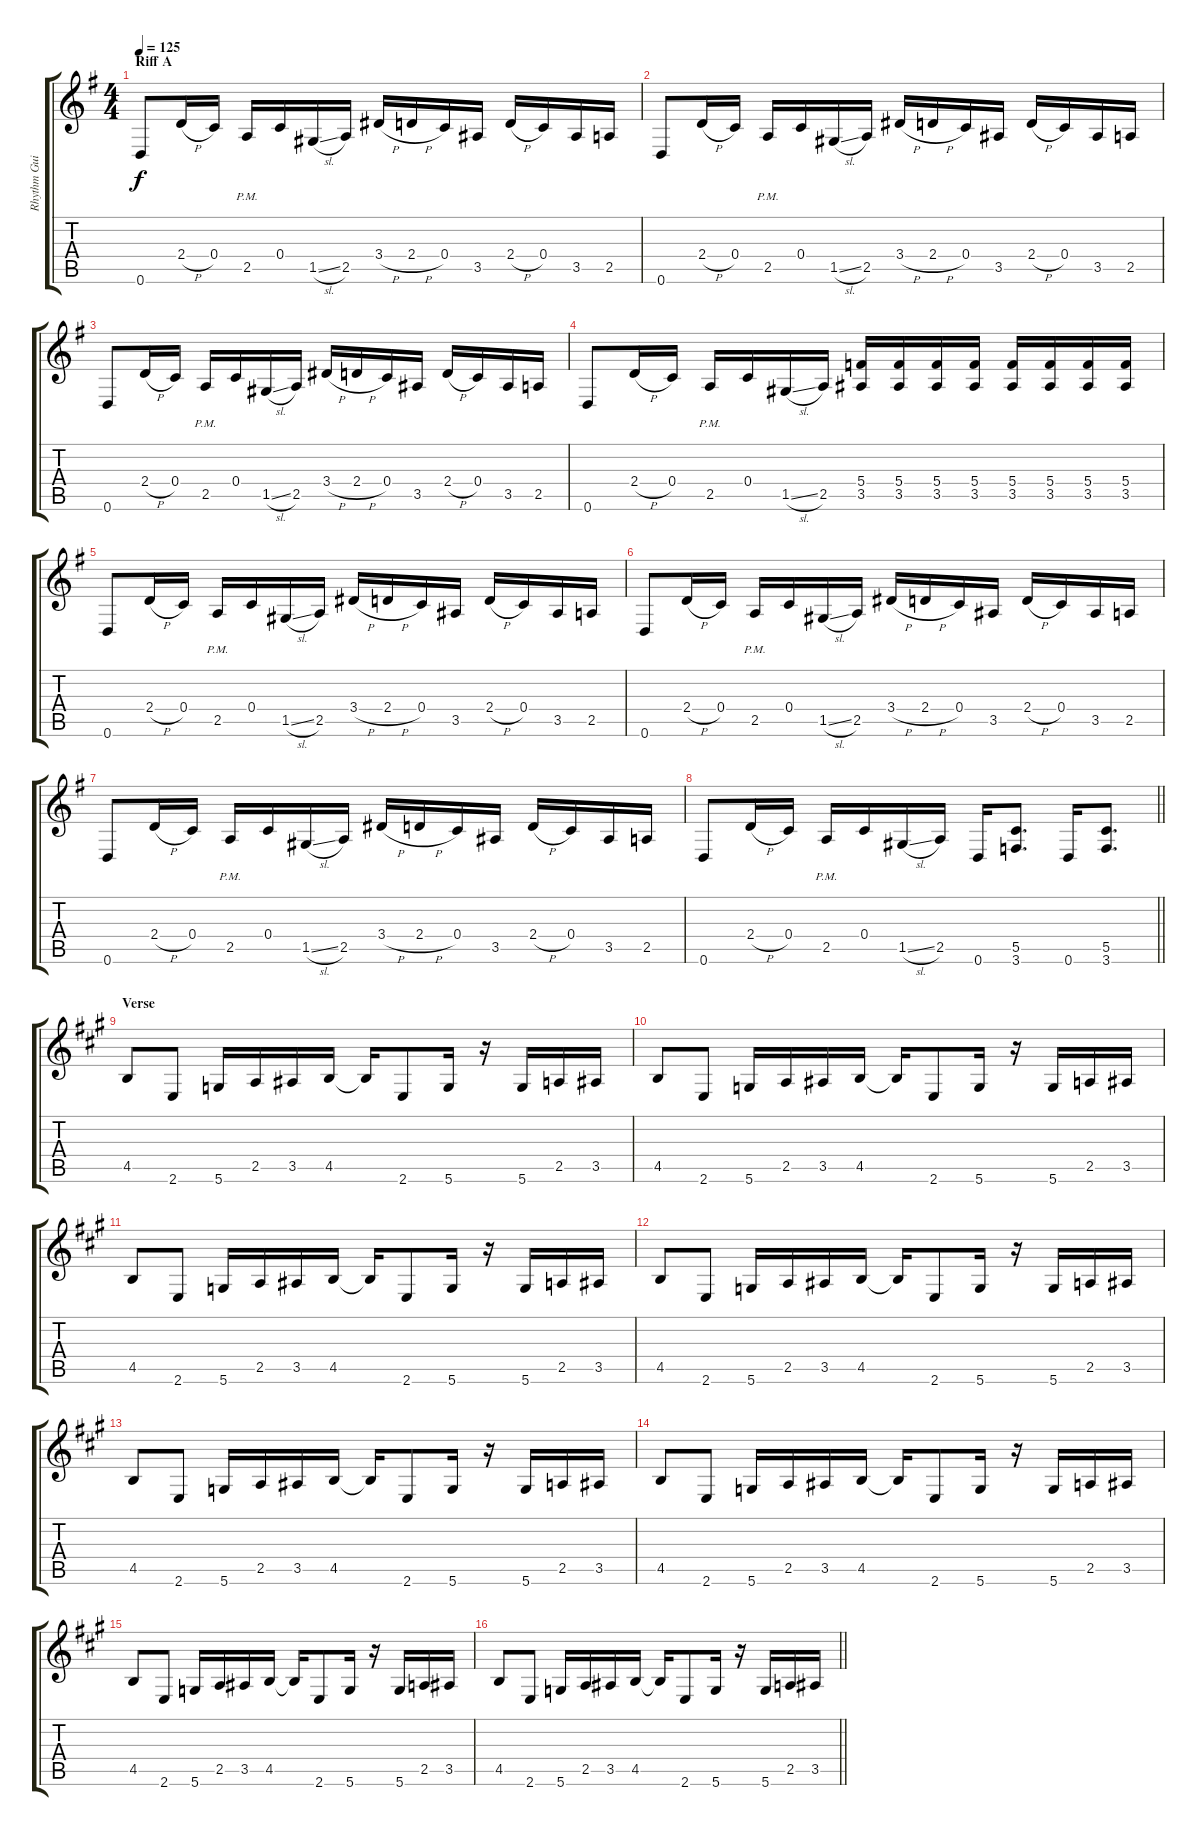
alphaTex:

\track ("Rhythm Guitar I" "Rhythm Gui") {instrument distortionguitar}
\staff {score tabs}
\tuning (D4 A3 F3 C3 G2 D2) {hide}
\ts (4 4)
\section ("" "Riff A")
\tempo 125
\clef g2
\ks eminor
0.6.8{dy f} 2.4{h}.16 0.4.16 2.5{pm}.16 0.4.16 1.5{sl}.16 2.5.16 3.4{h}.16 2.4{h}.16 0.4.16 3.5.16 2.4{h}.16 0.4.16 3.5.16 2.5.16 |
0.6.8 2.4{h}.16 0.4.16 2.5{pm}.16 0.4.16 1.5{sl}.16 2.5.16 3.4{h}.16 2.4{h}.16 0.4.16 3.5.16 2.4{h}.16 0.4.16 3.5.16 2.5.16 |
0.6.8 2.4{h}.16 0.4.16 2.5{pm}.16 0.4.16 1.5{sl}.16 2.5.16 3.4{h}.16 2.4{h}.16 0.4.16 3.5.16 2.4{h}.16 0.4.16 3.5.16 2.5.16 |
0.6.8 2.4{h}.16 0.4.16 2.5{pm}.16 0.4.16 1.5{sl}.16 2.5.16 (5.4 3.5).16 (5.4 3.5).16 (5.4 3.5).16 (5.4 3.5).16 (5.4 3.5).16 (5.4 3.5).16 (5.4 3.5).16 (5.4 3.5).16 |
0.6.8 2.4{h}.16 0.4.16 2.5{pm}.16 0.4.16 1.5{sl}.16 2.5.16 3.4{h}.16 2.4{h}.16 0.4.16 3.5.16 2.4{h}.16 0.4.16 3.5.16 2.5.16 |
0.6.8 2.4{h}.16 0.4.16 2.5{pm}.16 0.4.16 1.5{sl}.16 2.5.16 3.4{h}.16 2.4{h}.16 0.4.16 3.5.16 2.4{h}.16 0.4.16 3.5.16 2.5.16 |
0.6.8 2.4{h}.16 0.4.16 2.5{pm}.16 0.4.16 1.5{sl}.16 2.5.16 3.4{h}.16 2.4{h}.16 0.4.16 3.5.16 2.4{h}.16 0.4.16 3.5.16 2.5.16 |
\barLineRight lightlight
0.6.8 2.4{h}.16 0.4.16 2.5{pm}.16 0.4.16 1.5{sl}.16 2.5.16 0.6.16 (5.5 3.6).8{d} 0.6.16 (5.5 3.6).8{d} |
\section ("" "Verse")
\ks f#minor
4.5.8 2.6.8 5.6.16 2.5.16 3.5.16 4.5.16 4.5{t}.16 2.6.8 5.6.16 r.16 5.6.16 2.5.16 3.5.16 |
4.5.8 2.6.8 5.6.16 2.5.16 3.5.16 4.5.16 4.5{t}.16 2.6.8 5.6.16 r.16 5.6.16 2.5.16 3.5.16 |
4.5.8 2.6.8 5.6.16 2.5.16 3.5.16 4.5.16 4.5{t}.16 2.6.8 5.6.16 r.16 5.6.16 2.5.16 3.5.16 |
4.5.8 2.6.8 5.6.16 2.5.16 3.5.16 4.5.16 4.5{t}.16 2.6.8 5.6.16 r.16 5.6.16 2.5.16 3.5.16 |
4.5.8 2.6.8 5.6.16 2.5.16 3.5.16 4.5.16 4.5{t}.16 2.6.8 5.6.16 r.16 5.6.16 2.5.16 3.5.16 |
4.5.8 2.6.8 5.6.16 2.5.16 3.5.16 4.5.16 4.5{t}.16 2.6.8 5.6.16 r.16 5.6.16 2.5.16 3.5.16 |
4.5.8 2.6.8 5.6.16 2.5.16 3.5.16 4.5.16 4.5{t}.16 2.6.8 5.6.16 r.16 5.6.16 2.5.16 3.5.16 |
\barLineRight lightlight
4.5.8 2.6.8 5.6.16 2.5.16 3.5.16 4.5.16 4.5{t}.16 2.6.8 5.6.16 r.16 5.6.16 2.5.16 3.5.16
